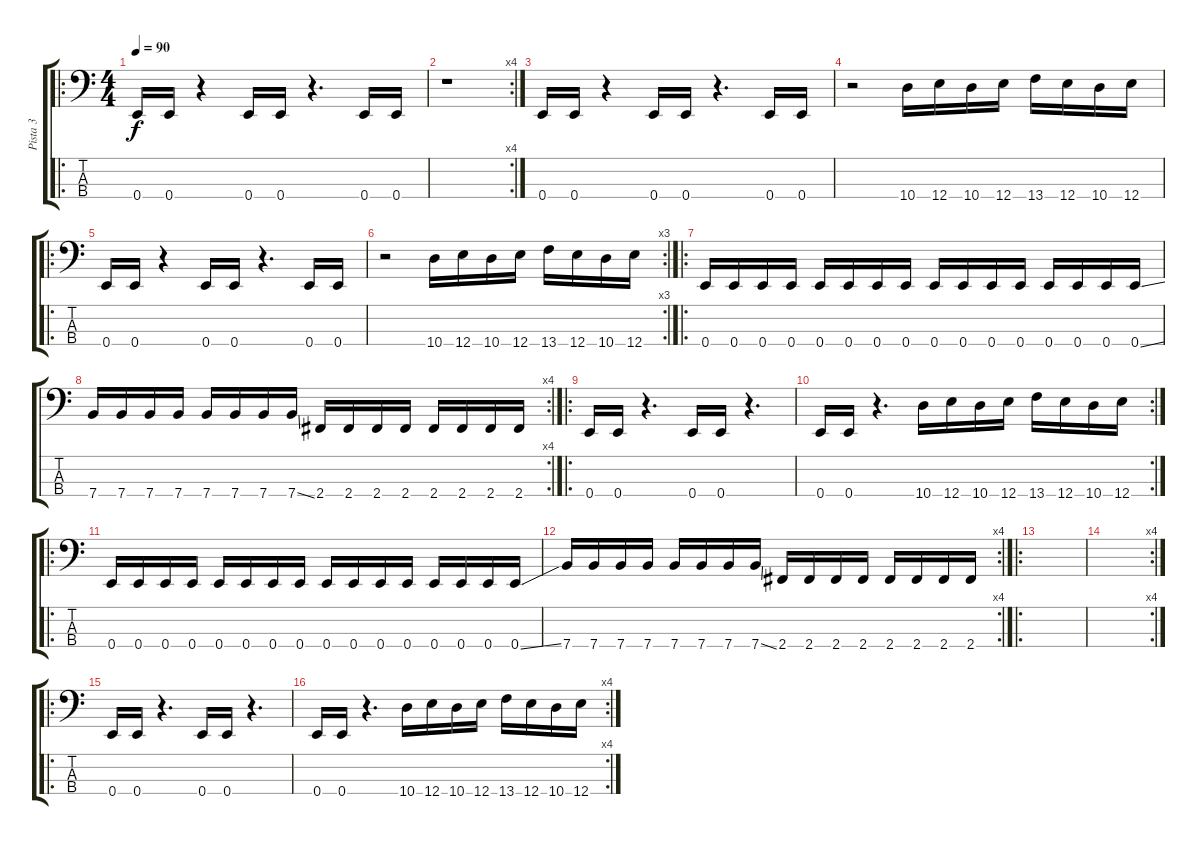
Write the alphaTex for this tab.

\track ("Pista 3" "Pista 3") {instrument electricbassfinger}
\staff {score tabs}
\tuning (G2 D2 A1 E1) {hide}
\ro
\ts (4 4)
\tempo 90
\clef f4
\ks c
0.4.16{dy f instrument electricbassfinger} 0.4.16 r.4 0.4.16 0.4.16 r.4{d} 0.4.16 0.4.16 |
\rc 4
r.1 |
0.4.16 0.4.16 r.4 0.4.16 0.4.16 r.4{d} 0.4.16 0.4.16 |
r.2 10.4.16 12.4.16 10.4.16 12.4.16 13.4.16 12.4.16 10.4.16 12.4.16 |
\ro
0.4.16 0.4.16 r.4 0.4.16 0.4.16 r.4{d} 0.4.16 0.4.16 |
\rc 3
r.2 10.4.16 12.4.16 10.4.16 12.4.16 13.4.16 12.4.16 10.4.16 12.4.16 |
\ro
0.4.16 0.4.16 0.4.16 0.4.16 0.4.16 0.4.16 0.4.16 0.4.16 0.4.16 0.4.16 0.4.16 0.4.16 0.4.16 0.4.16 0.4.16 0.4{ss}.16 |
\rc 4
7.4.16 7.4.16 7.4.16 7.4.16 7.4.16 7.4.16 7.4.16 7.4{ss}.16 2.4.16 2.4.16 2.4.16 2.4.16 2.4.16 2.4.16 2.4.16 2.4.16 |
\ro
0.4.16 0.4.16 r.4{d} 0.4.16 0.4.16 r.4{d} |
\rc 2
0.4.16 0.4.16 r.4{d} 10.4.16 12.4.16 10.4.16 12.4.16 13.4.16 12.4.16 10.4.16 12.4.16 |
\ro
0.4.16 0.4.16 0.4.16 0.4.16 0.4.16 0.4.16 0.4.16 0.4.16 0.4.16 0.4.16 0.4.16 0.4.16 0.4.16 0.4.16 0.4.16 0.4{ss}.16 |
\rc 4
7.4.16 7.4.16 7.4.16 7.4.16 7.4.16 7.4.16 7.4.16 7.4{ss}.16 2.4.16 2.4.16 2.4.16 2.4.16 2.4.16 2.4.16 2.4.16 2.4.16 |
\ro
|
\rc 4
|
\ro
0.4.16 0.4.16 r.4{d} 0.4.16 0.4.16 r.4{d} |
\rc 4
0.4.16 0.4.16 r.4{d} 10.4.16 12.4.16 10.4.16 12.4.16 13.4.16 12.4.16 10.4.16 12.4.16
